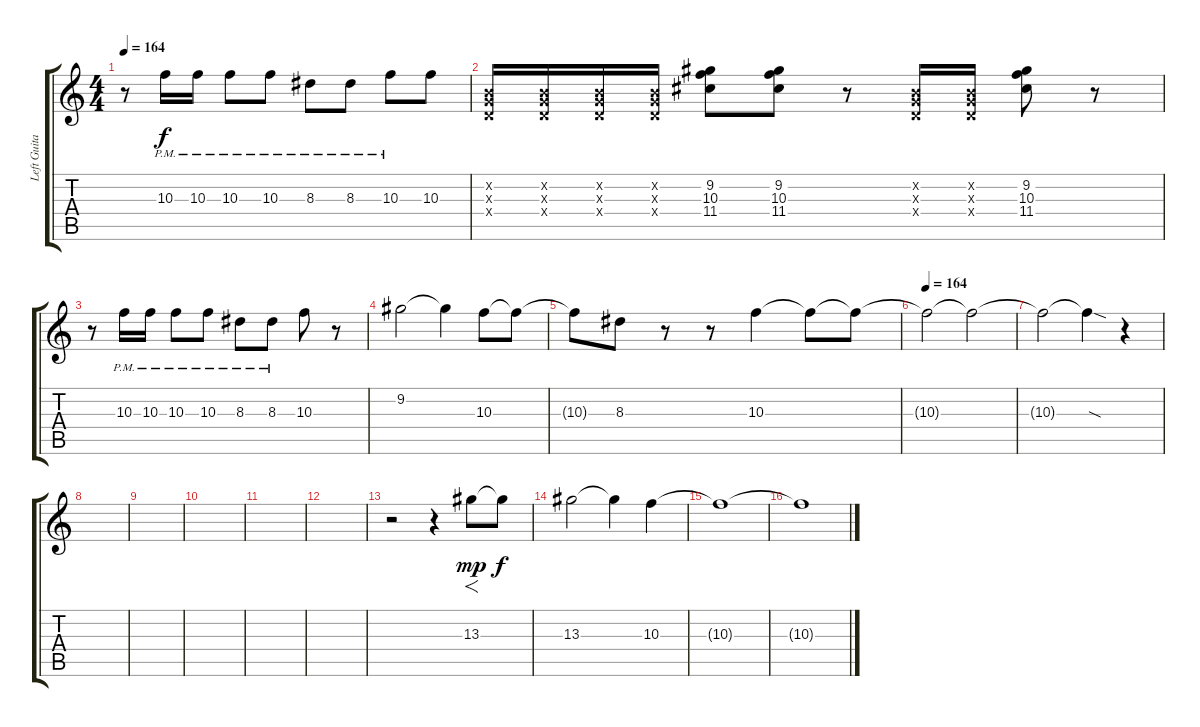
\track ("Left Guitar" "Left Guita") {instrument overdrivenguitar bank 255}
\staff {score tabs}
\tuning (E4 B3 G3 D3 A2 E2) {hide}
\ts (4 4)
\tempo 164
\clef g2
\ks c
r.8{dy f} 10.3{pm}.16 10.3{pm}.16 10.3{pm}.8 10.3{pm}.8 8.3{pm}.8 8.3{pm}.8 10.3{pm}.8 10.3.8 |
(0.2{x} 0.3{x} 0.4{x}).16 (0.2{x} 0.3{x} 0.4{x}).16 (0.2{x} 0.3{x} 0.4{x}).16 (0.2{x} 0.3{x} 0.4{x}).16 (9.2 10.3 11.4).8 (9.2 10.3 11.4).8 r.8 (0.2{x} 0.3{x} 0.4{x}).16 (0.2{x} 0.3{x} 0.4{x}).16 (9.2 10.3 11.4).8 r.8 |
r.8 10.3{pm}.16 10.3{pm}.16 10.3{pm}.8 10.3{pm}.8 8.3{pm}.8 8.3{pm}.8 10.3.8 r.8 |
9.2.2 9.2{t}.4 10.3.8 10.3{t}.8 |
10.3{t}.8 8.3.8 r.8 r.8 10.3.4 10.3{t}.8 10.3{t}.8 |
\tempo 164
10.3{t}.2 10.3{t}.2 |
10.3{t}.2 10.3{sod t}.4 r.4 |
|
|
|
|
|
r.2 r.4 13.3.8{f dy mp} 13.3{t}.8{dy f} |
13.3.2 13.3{t}.4 10.3.4 |
10.3{t}.1 |
10.3{t}.1
